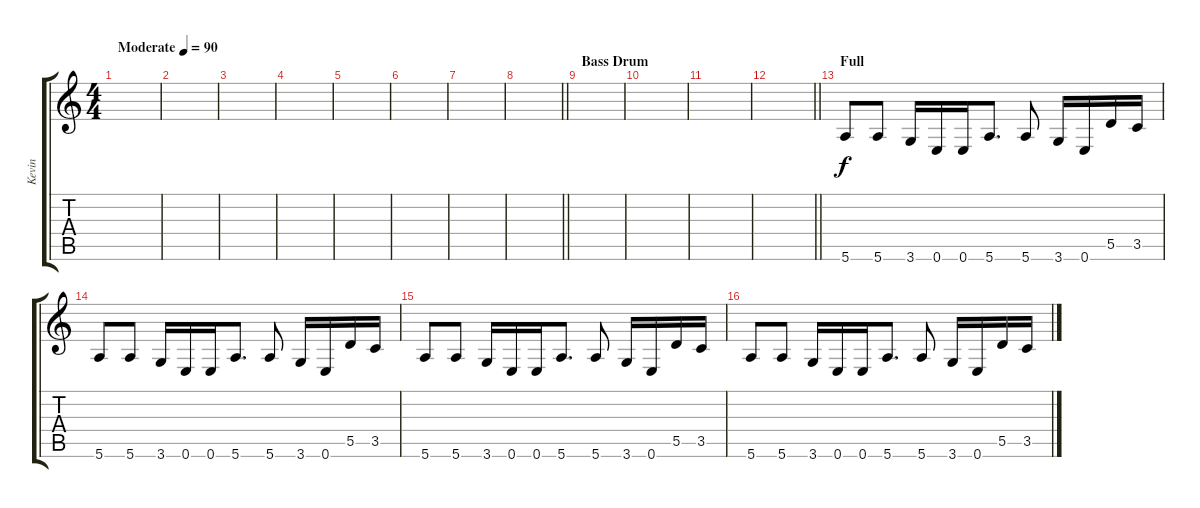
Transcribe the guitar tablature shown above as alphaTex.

\track ("Kevin" "Kevin") {instrument electricbassfinger}
\staff {score tabs}
\tuning (E4 B3 G3 D3 A2 E2) {hide}
\ts (4 4)
\tempo (90 "Moderate")
\clef g2
\ks c
|
|
|
|
|
|
|
\barLineRight lightlight
|
\section ("" "Bass Drum")
|
|
|
\barLineRight lightlight
|
\section ("" "Full")
5.6.8 5.6.8 3.6.16 0.6.16 0.6.16 5.6.8{d} 5.6.8 3.6.16 0.6.16 5.5.16 3.5.16 |
5.6.8 5.6.8 3.6.16 0.6.16 0.6.16 5.6.8{d} 5.6.8 3.6.16 0.6.16 5.5.16 3.5.16 |
5.6.8 5.6.8 3.6.16 0.6.16 0.6.16 5.6.8{d} 5.6.8 3.6.16 0.6.16 5.5.16 3.5.16 |
5.6.8 5.6.8 3.6.16 0.6.16 0.6.16 5.6.8{d} 5.6.8 3.6.16 0.6.16 5.5.16 3.5.16
